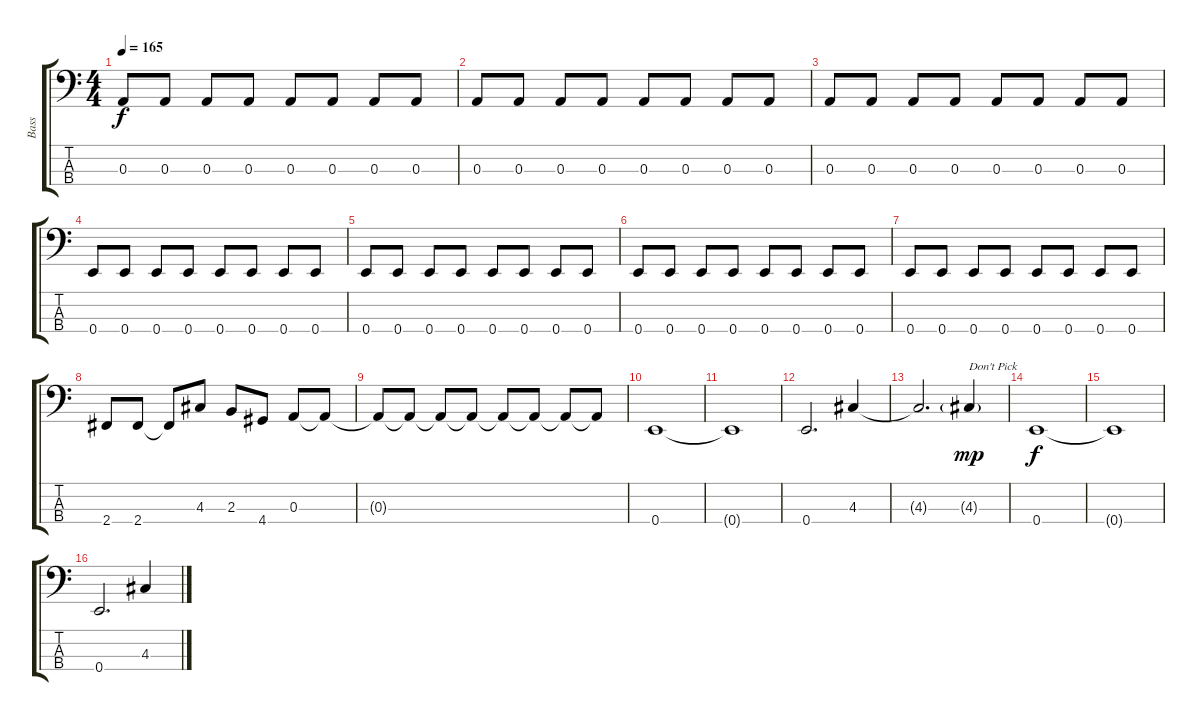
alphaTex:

\track ("Bass" "Bass") {instrument electricbassfinger}
\staff {score tabs}
\tuning (G2 D2 A1 E1) {hide}
\ts (4 4)
\tempo 165
\clef f4
\ks c
0.3.8{dy f} 0.3.8 0.3.8 0.3.8 0.3.8 0.3.8 0.3.8 0.3.8 |
0.3.8 0.3.8 0.3.8 0.3.8 0.3.8 0.3.8 0.3.8 0.3.8 |
0.3.8 0.3.8 0.3.8 0.3.8 0.3.8 0.3.8 0.3.8 0.3.8 |
0.4.8 0.4.8 0.4.8 0.4.8 0.4.8 0.4.8 0.4.8 0.4.8 |
0.4.8 0.4.8 0.4.8 0.4.8 0.4.8 0.4.8 0.4.8 0.4.8 |
0.4.8 0.4.8 0.4.8 0.4.8 0.4.8 0.4.8 0.4.8 0.4.8 |
0.4.8 0.4.8 0.4.8 0.4.8 0.4.8 0.4.8 0.4.8 0.4.8 |
2.4.8 2.4.8 2.4{t}.8 4.3.8 2.3.8 4.4.8 0.3.8 0.3{t}.8 |
0.3{t}.8 0.3{t}.8 0.3{t}.8 0.3{t}.8 0.3{t}.8 0.3{t}.8 0.3{t}.8 0.3{t}.8 |
0.4.1 |
0.4{t}.1 |
0.4.2{d} 4.3.4 |
4.3{t}.2{d} 4.3{g}.4{txt "Don't Pick" dy mp} |
0.4.1{dy f} |
0.4{t}.1 |
0.4.2{d} 4.3.4
